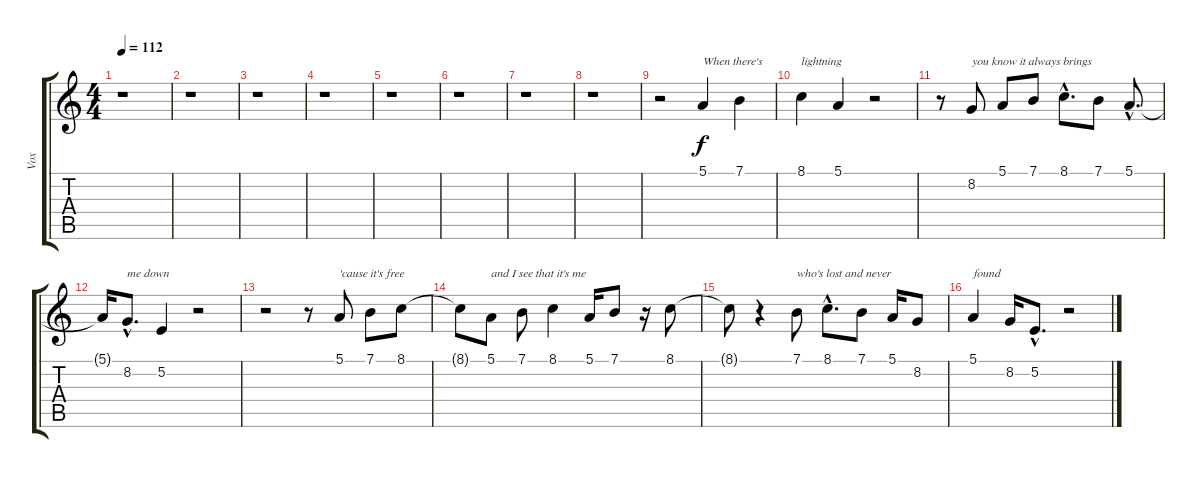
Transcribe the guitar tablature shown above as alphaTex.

\track ("Vox" "Vox") {instrument violin}
\staff {score tabs}
\tuning (E4 B3 G3 D3 A2 E2) {hide}
\ts (4 4)
\tempo 112
\clef g2
\ks c
r.1{dy f instrument violin} |
r.1 |
r.1 |
r.1 |
r.1 |
r.1 |
r.1 |
r.1 |
r.2 5.1.4{txt "When there's"} 7.1.4 |
8.1.4{txt "lightning"} 5.1.4 r.2 |
r.8 8.2.8{txt "you know it always brings "} 5.1.8 7.1.8 8.1{hac}.8{d} 7.1.8 5.1{hac}.8{d} |
5.1{t}.16 8.2{hac}.8{d txt "me down"} 5.2.4 r.2 |
r.2 r.8 5.1.8{txt "'cause it's free"} 7.1.8 8.1.8 |
8.1{t}.8 5.1.8{txt "and I see that it's me"} 7.1.8 8.1.4 5.1.16 7.1.8 r.16 8.1.8 |
8.1{t}.8 r.4 7.1.8{txt "who's lost and never"} 8.1{hac}.8{d} 7.1.8 5.1.16 8.2.8 |
5.1.4{txt "found"} 8.2.16 5.2{hac}.8{d} r.2
